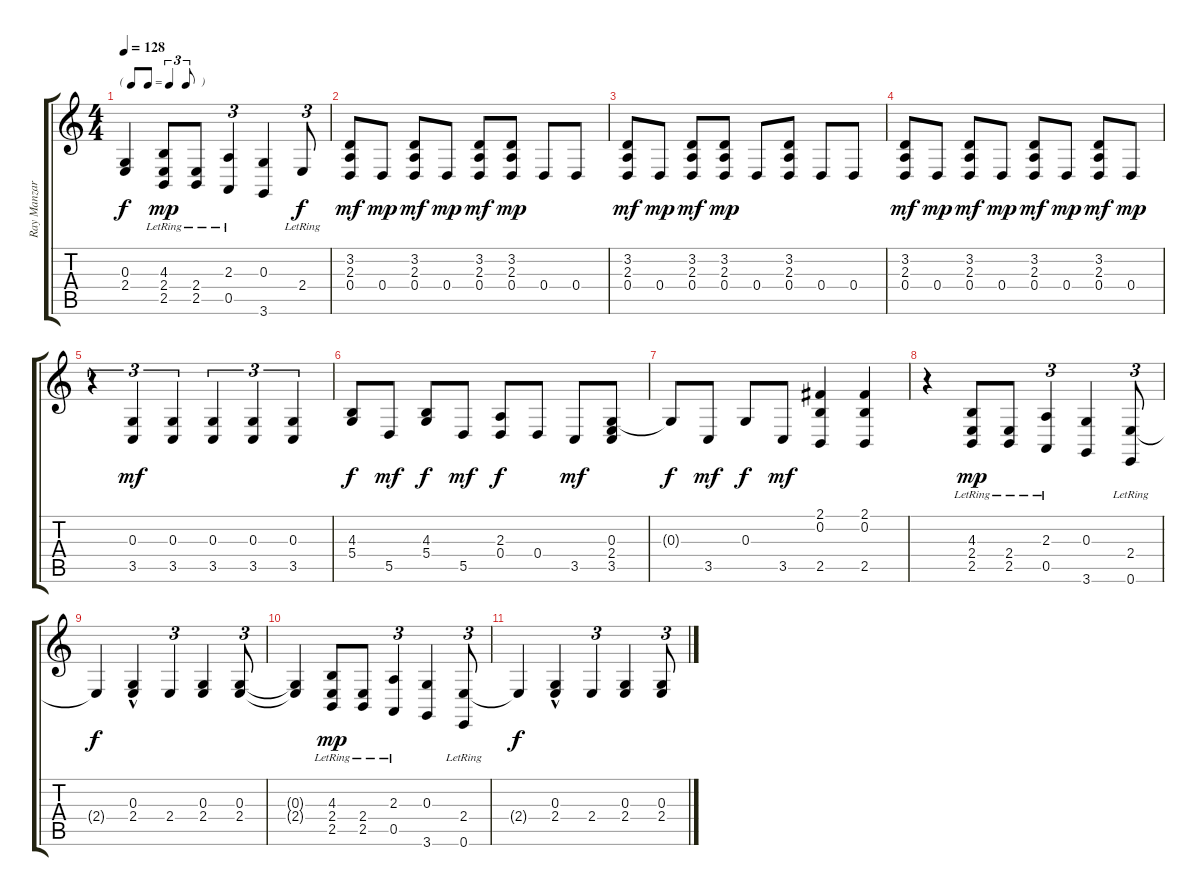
\track ("Ray Manzarek" "Ray Manzar") {instrument shamisen}
\staff {score tabs}
\tuning (E4 B3 G3 D3 A2 E2) {hide}
\ts (4 4)
\tf triplet8th
\tempo 128
\clef g2
\ks c
(0.3{t} 2.4{t}).4{dy f} (4.3{lr} 2.4{lr} 2.5).8{dy mp} (2.4{lr} 2.5).8 (2.3{lr} 0.5).4{tu (3 2)} (0.3 3.6).4 2.4{lr}.8{tu (3 2) dy f} |
(3.2 2.3 0.4).8{dy mf} 0.4.8{dy mp} (3.2 2.3 0.4).8{dy mf} 0.4.8{dy mp} (3.2 2.3 0.4).8{dy mf} (3.2 2.3 0.4).8{dy mp} 0.4.8 0.4.8 |
(3.2 2.3 0.4).8{dy mf} 0.4.8{dy mp} (3.2 2.3 0.4).8{dy mf} (3.2 2.3 0.4).8{dy mp} 0.4.8 (3.2 2.3 0.4).8 0.4.8 0.4.8 |
(3.2 2.3 0.4).8{dy mf} 0.4.8{dy mp} (3.2 2.3 0.4).8{dy mf} 0.4.8{dy mp} (3.2 2.3 0.4).8{dy mf} 0.4.8{dy mp} (3.2 2.3 0.4).8{dy mf} 0.4.8{dy mp} |
r.4{tu (3 2)} (0.3 3.5).4{tu (3 2) dy mf} (0.3 3.5).4{tu (3 2)} (0.3 3.5).4{tu (3 2)} (0.3 3.5).4{tu (3 2)} (0.3 3.5).4{tu (3 2)} |
(4.3 5.4).8{dy f} 5.5.8{dy mf} (4.3 5.4).8{dy f} 5.5.8{dy mf} (2.3 0.4).8{dy f} 0.4.8 3.5.8{dy mf} (0.3 2.4 3.5).8 |
0.3{t}.8{dy f} 3.5.8{dy mf} 0.3.8{dy f} 3.5.8{dy mf} (2.1 0.2 2.5).4 (2.1 0.2 2.5).4 |
r.4 (4.3{lr} 2.4{lr} 2.5).8{dy mp} (2.4{lr} 2.5).8 (2.3{lr} 0.5).4{tu (3 2)} (0.3 3.6).4 (2.4{lr} 0.6).8{tu (3 2)} |
2.4{t}.4{dy f} (0.3{hac} 2.4).4 2.4.4{tu (3 2)} (0.3 2.4).4 (0.3 2.4).8{tu (3 2)} |
(0.3{t} 2.4{t}).4 (4.3{lr} 2.4{lr} 2.5).8{dy mp} (2.4{lr} 2.5).8 (2.3{lr} 0.5).4{tu (3 2)} (0.3 3.6).4 (2.4{lr} 0.6).8{tu (3 2)} |
2.4{t}.4{dy f} (0.3{hac} 2.4).4 2.4.4{tu (3 2)} (0.3 2.4).4 (0.3 2.4).8{tu (3 2)}
